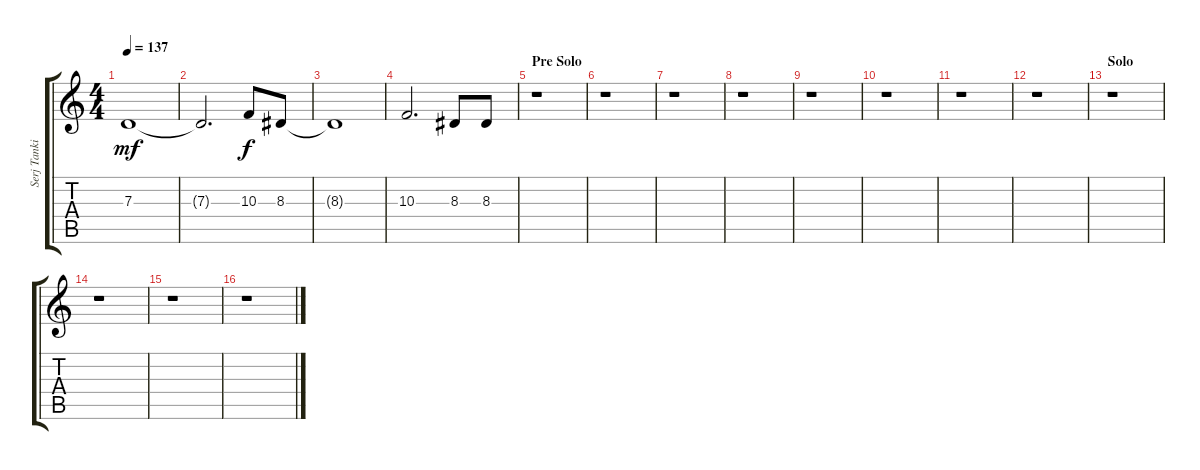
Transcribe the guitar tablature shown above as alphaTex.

\track ("Serj Tankian - Vocals" "Serj Tanki") {instrument oboe}
\staff {score tabs}
\tuning (E4 B3 G3 D3 A2 E2) {hide}
\ts (4 4)
\tempo 137
\clef g2
\ks c
7.3{t}.1{dy mf} |
7.3{t}.2{d} 10.3.8{dy f} 8.3.8 |
8.3{t}.1 |
10.3.2{d} 8.3.8 8.3.8 |
\section ("" "Pre Solo")
r.1 |
r.1 |
r.1 |
r.1 |
r.1 |
r.1 |
r.1 |
r.1 |
\section ("" "Solo")
r.1 |
r.1 |
r.1 |
r.1
